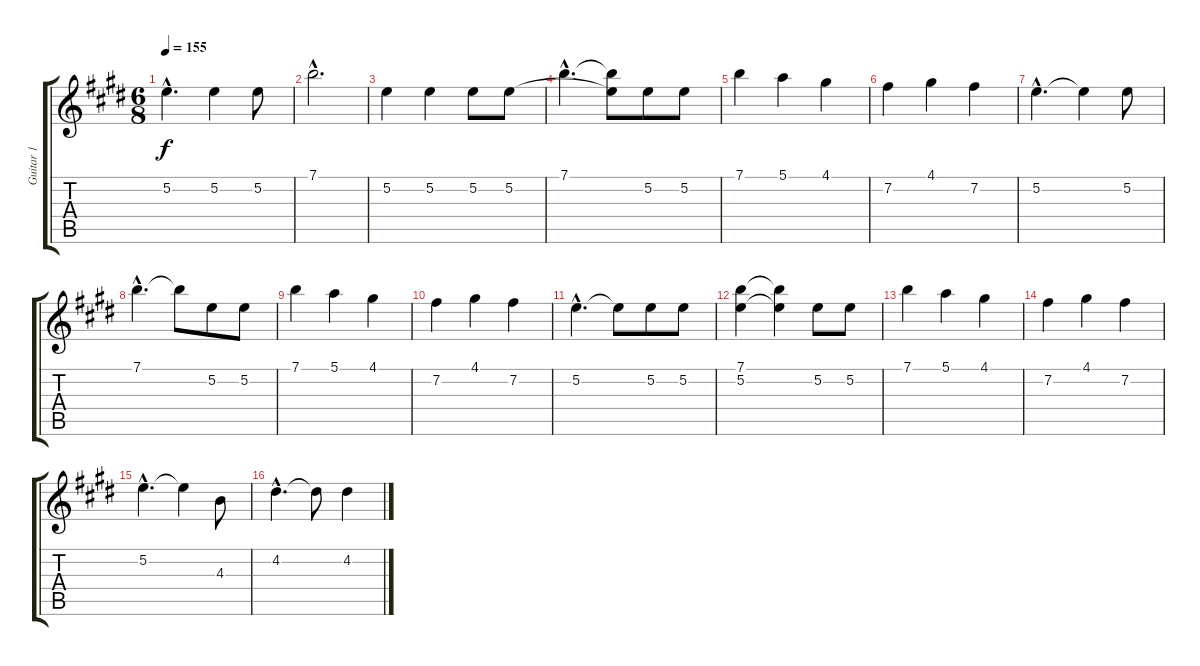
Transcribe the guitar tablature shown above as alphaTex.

\track ("Guitar 1" "Guitar 1") {instrument acousticguitarnylon}
\staff {score tabs}
\tuning (E4 B3 G3 D3 A2 E2) {hide}
\ts (6 8)
\tempo 155
\clef g2
\ks e
5.2{hac}.4{d dy f} 5.2.4 5.2.8 |
7.1{hac}.2{d} |
5.2.4 5.2.4 5.2.8 5.2.8 |
7.1{hac}.4{d} (7.1{t} 5.2{t}).8 5.2.8 5.2.8 |
7.1.4 5.1.4 4.1.4 |
7.2.4 4.1.4 7.2.4 |
5.2{hac}.4{d} 5.2{t}.4 5.2.8 |
7.1{hac}.4{d} 7.1{t}.8 5.2.8 5.2.8 |
7.1.4 5.1.4 4.1.4 |
7.2.4 4.1.4 7.2.4 |
5.2{hac}.4{d} 5.2{t}.8 5.2.8 5.2.8 |
(7.1 5.2).4 (7.1{t} 5.2{t}).4 5.2.8 5.2.8 |
7.1.4 5.1.4 4.1.4 |
7.2.4 4.1.4 7.2.4 |
5.2{hac}.4{d} 5.2{t}.4 4.3.8 |
4.2{hac}.4{d} 4.2{t}.8 4.2.4
